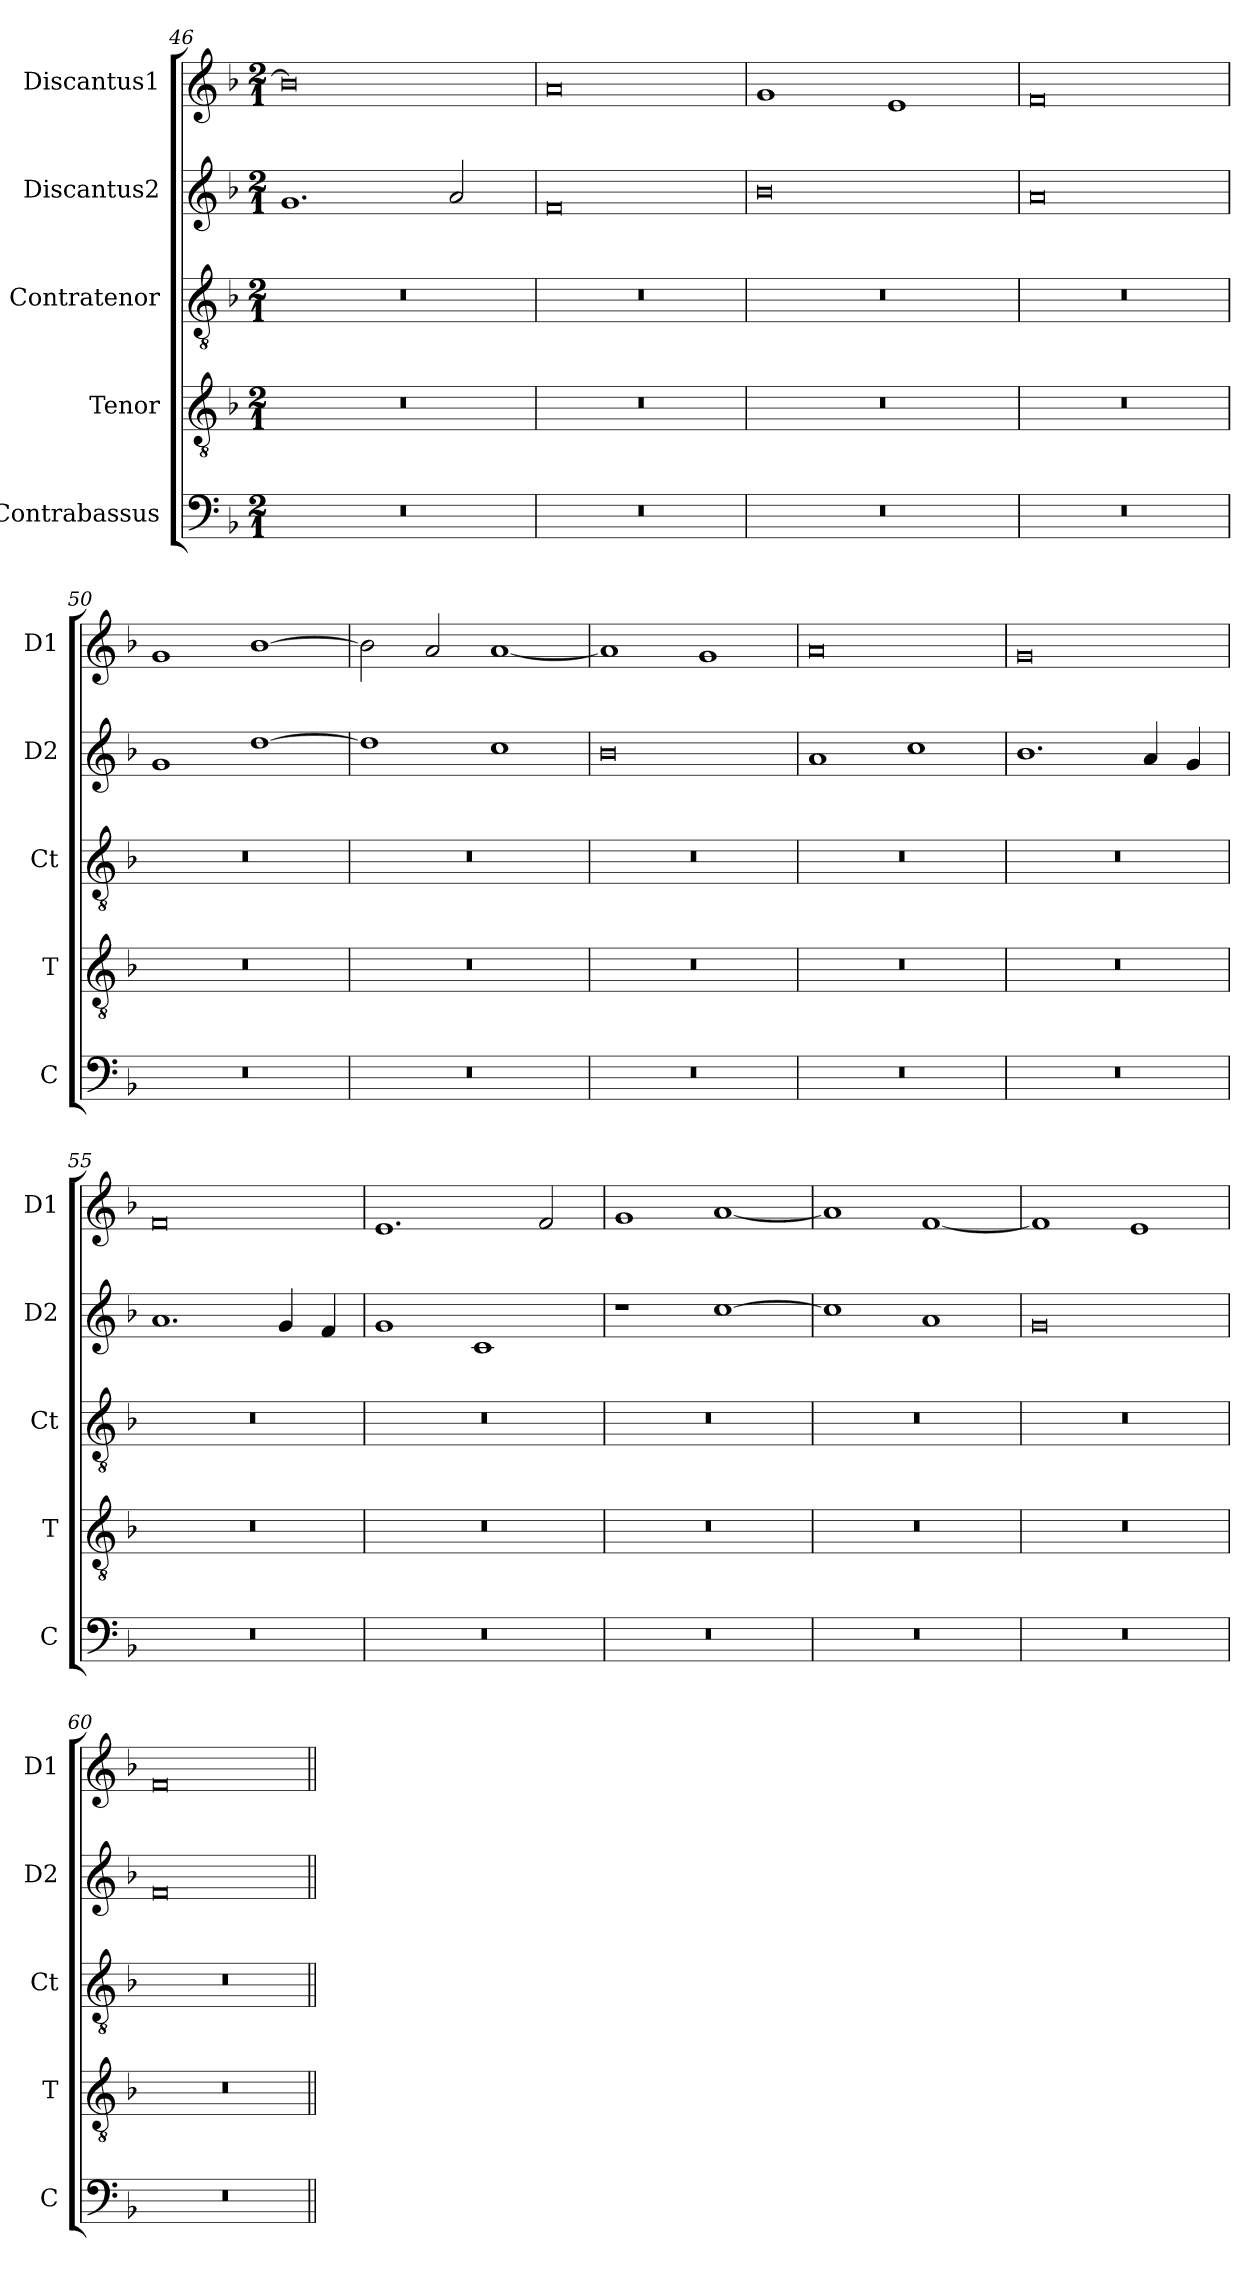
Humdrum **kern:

**kern	**kern	**kern	**kern	**kern
*part5	*part4	*part3	*part2	*part1
*staff5	*staff4	*staff3	*staff2	*staff1
*I"Contrabassus	*I"Tenor	*I"Contratenor	*I"Discantus2	*I"Discantus1
*I'C	*I'T	*I'Ct	*I'D2	*I'D1
*clefF4	*clefGv2	*clefGv2	*clefG2	*clefG2
*k[b-]	*k[b-]	*k[b-]	*k[b-]	*k[b-]
*M2/1	*M2/1	*M2/1	*M2/1	*M2/1
=46	=46	=46	=46	=46
0r	0r	0r	1.g	0b-]
.	.	.	2a/	.
=47	=47	=47	=47	=47
0r	0r	0r	0f	0a
=48	=48	=48	=48	=48
0r	0r	0r	0b-	1g
.	.	.	.	1e
=49	=49	=49	=49	=49
0r	0r	0r	0a	0f
=50	=50	=50	=50	=50
0r	0r	0r	1g	1g
.	.	.	[1dd	[1b-
=51	=51	=51	=51	=51
0r	0r	0r	1dd]	2b-\]
.	.	.	.	2a/
.	.	.	1cc	[1a
=52	=52	=52	=52	=52
0r	0r	0r	0b-	1a]
.	.	.	.	1g
=53	=53	=53	=53	=53
0r	0r	0r	1a	0a
.	.	.	1cc	.
=54	=54	=54	=54	=54
0r	0r	0r	1.b-	0g
.	.	.	4a/	.
.	.	.	4g/	.
=55	=55	=55	=55	=55
0r	0r	0r	1.a	0f
.	.	.	4g/	.
.	.	.	4f/	.
=56	=56	=56	=56	=56
0r	0r	0r	1g	1.e
.	.	.	1c	.
.	.	.	.	2f/
=57	=57	=57	=57	=57
0r	0r	0r	1r	1g
.	.	.	[1cc	[1a
=58	=58	=58	=58	=58
0r	0r	0r	1cc]	1a]
.	.	.	1a	[1f
=59	=59	=59	=59	=59
0r	0r	0r	0g	1f]
.	.	.	.	1e
=60	=60	=60	=60	=60
0r	0r	0r	0f	0f
=||	=||	=||	=||	=||
*-	*-	*-	*-	*-
